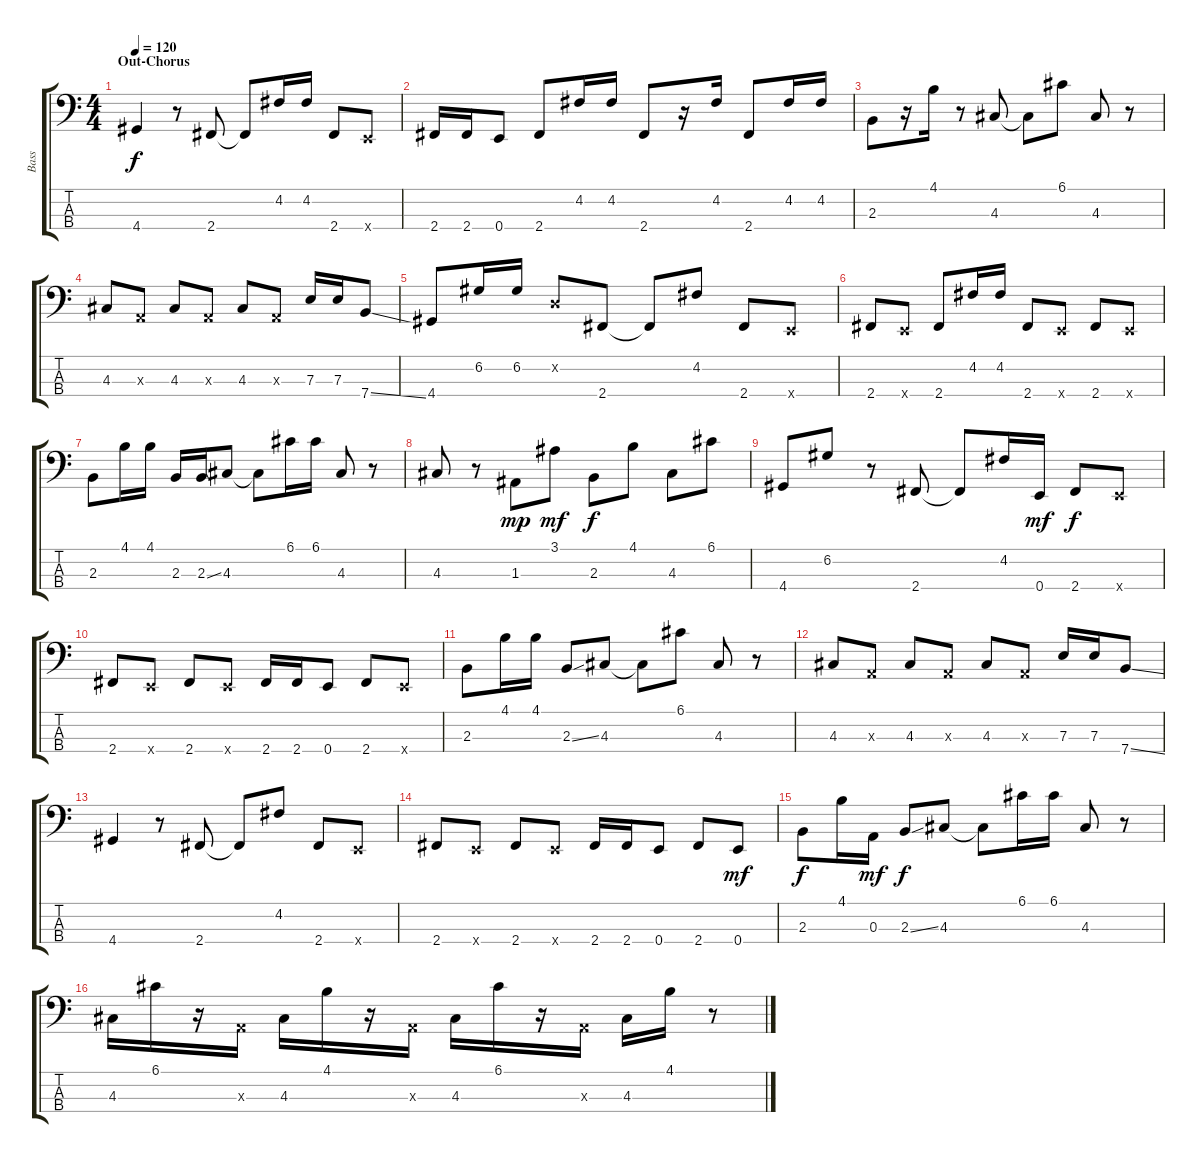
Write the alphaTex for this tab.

\track ("Bass" "Bass") {instrument electricbassfinger}
\staff {score tabs}
\tuning (G2 D2 A1 E1) {hide}
\ts (4 4)
\section ("" "Out-Chorus")
\tempo 120
\clef f4
\ks c
4.4.4{dy f} r.8 2.4.8 2.4{t}.8 4.2.16 4.2.16 2.4.8 0.4{x}.8 |
2.4.16 2.4.16 0.4.8 2.4.8 4.2.16 4.2.16 2.4.8 r.16 4.2.16 2.4.8 4.2.16 4.2.16 |
2.3.8 r.16 4.1.16 r.8 4.3.8 4.3{t}.8 6.1.8 4.3.8 r.8 |
4.3.8 0.3{x}.8 4.3.8 0.3{x}.8 4.3.8 0.3{x}.8 7.3.16 7.3.16 7.4{ss}.8 |
4.4.8 6.2.16 6.2.16 0.2{x}.8 2.4.8 2.4{t}.8 4.2.8 2.4.8 0.4{x}.8 |
2.4.8 0.4{x}.8 2.4.8 4.2.16 4.2.16 2.4.8 0.4{x}.8 2.4.8 0.4{x}.8 |
2.3.8 4.1.16 4.1.16 2.3.16 2.3{ss}.16 4.3.8 4.3{t}.8 6.1.16 6.1.16 4.3.8 r.8 |
4.3.8 r.8 1.3.8{dy mp} 3.1.8{dy mf} 2.3.8{dy f} 4.1.8 4.3.8 6.1.8 |
4.4.8 6.2.8 r.8 2.4.8 2.4{t}.8 4.2.16 0.4.16{dy mf} 2.4.8{dy f} 0.4{x}.8 |
2.4.8 0.4{x}.8 2.4.8 0.4{x}.8 2.4.16 2.4.16 0.4.8 2.4.8 0.4{x}.8 |
2.3.8 4.1.16 4.1.16 2.3{ss}.8 4.3.8 4.3{t}.8 6.1.8 4.3.8 r.8 |
4.3.8 0.3{x}.8 4.3.8 0.3{x}.8 4.3.8 0.3{x}.8 7.3.16 7.3.16 7.4{ss}.8 |
4.4.4 r.8 2.4.8 2.4{t}.8 4.2.8 2.4.8 0.4{x}.8 |
2.4.8 0.4{x}.8 2.4.8 0.4{x}.8 2.4.16 2.4.16 0.4.8 2.4.8 0.4.8{dy mf} |
2.3.8{dy f} 4.1.16 0.3.16{dy mf} 2.3{ss}.8{dy f} 4.3.8 4.3{t}.8 6.1.16 6.1.16 4.3.8 r.8 |
4.3.16{volume 10 instrument slapbass1} 6.1.16 r.16 0.3{x}.16 4.3.16 4.1.16 r.16 0.3{x}.16 4.3.16 6.1.16 r.16 0.3{x}.16 4.3.16 4.1.16 r.8
